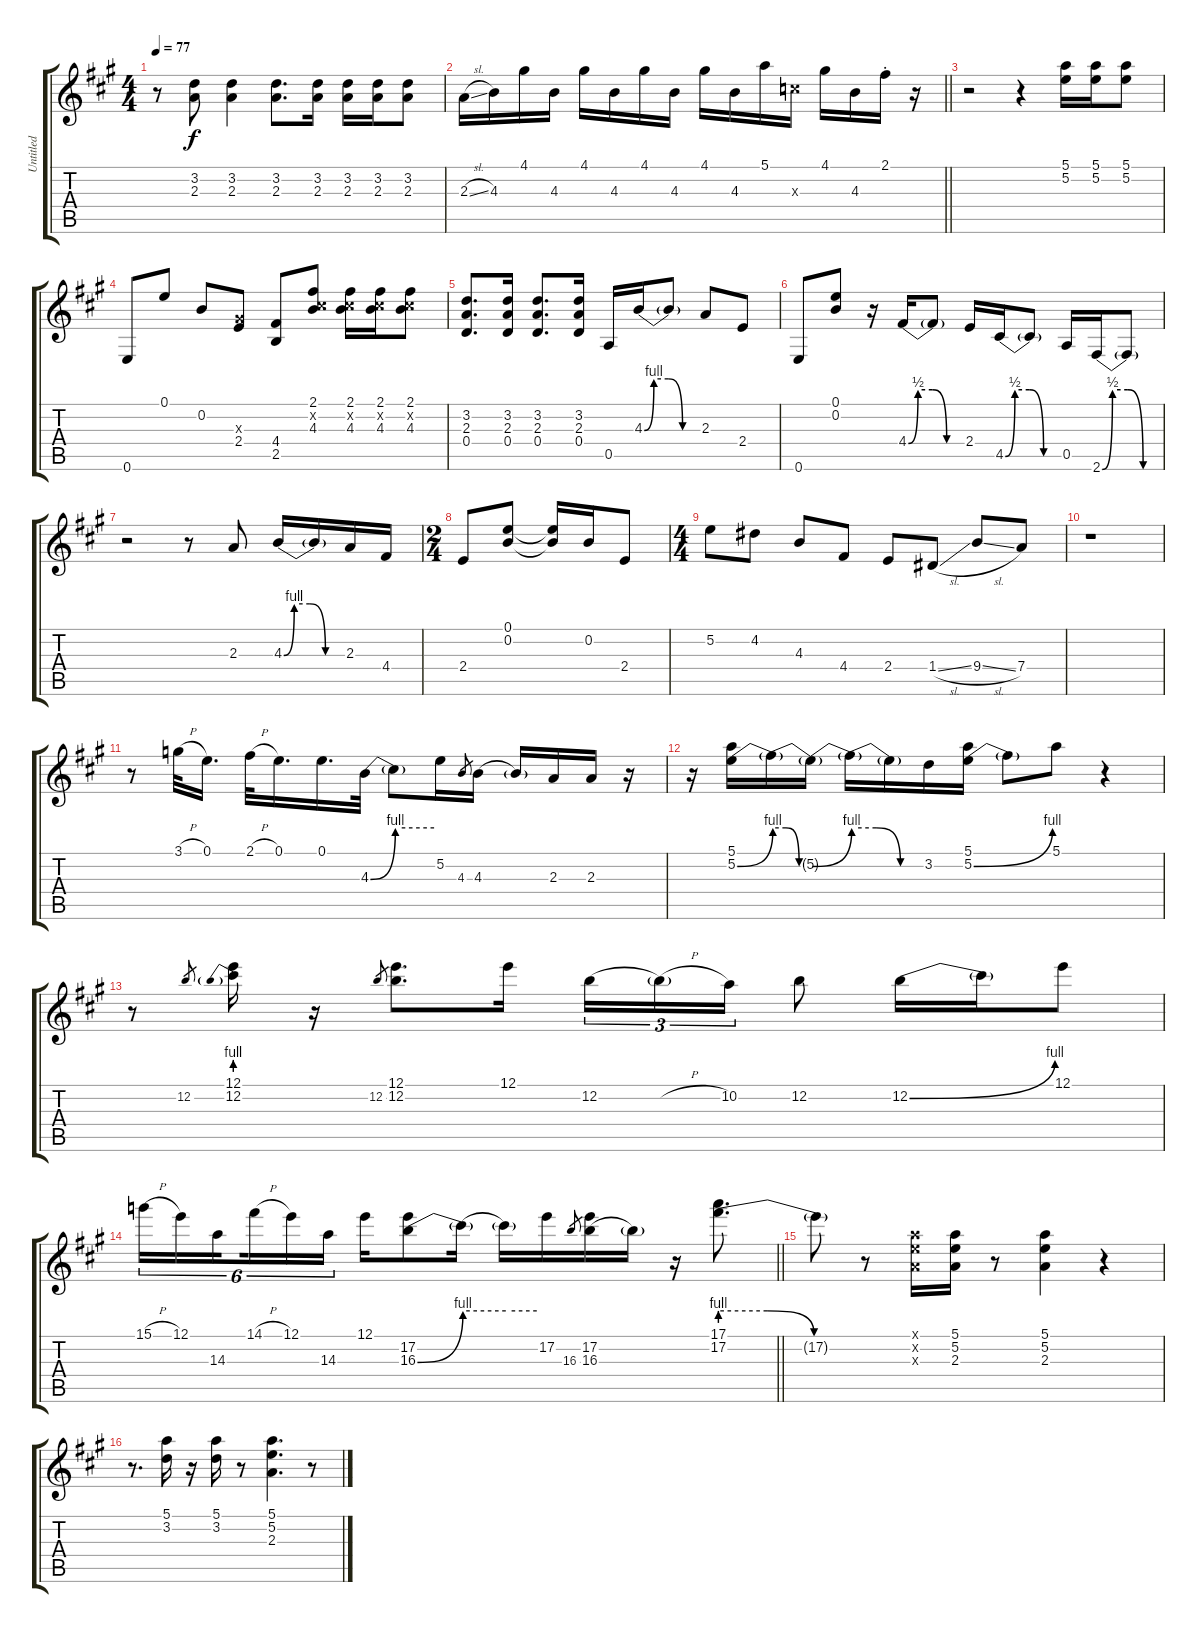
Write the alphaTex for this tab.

\track ("Untitled" "Untitled") {instrument distortionguitar}
\staff {score tabs}
\tuning (E4 B3 G3 D3 A2 E2) {hide}
\ts (4 4)
\tempo 77
\clef g2
\ks a
r.8{dy f} (3.2 2.3).8 (3.2 2.3).4 (3.2 2.3).8{d} (3.2 2.3).16 (3.2 2.3).16 (3.2 2.3).16 (3.2 2.3).8 |
\barLineRight lightlight
2.3{sl}.16 4.3.16 4.1.16 4.3.16 4.1.16 4.3.16 4.1.16 4.3.16 4.1.16 4.3.16 5.1.16 5.3{x}.16 4.1.16 4.3.16 2.1{st}.16 r.16 |
r.2 r.4 (5.1 5.2).16 (5.1 5.2).16 (5.1 5.2).8 |
0.6.8 0.1.8 0.2.8 (1.3{x} 2.4).8 (4.4 2.5).8 (2.1 2.2{x} 4.3).8 (2.1 2.2{x} 4.3).16 (2.1 2.2{x} 4.3).16 (2.1 2.2{x} 4.3).8 |
(3.2 2.3 0.4).8{d} (3.2 2.3 0.4).16 (3.2 2.3 0.4).8{d} (3.2 2.3 0.4).16 0.5.16 4.3{be (custom 0 0 10 4 25 4 40 0 60 0)}.16 4.3{t}.8 2.3.8 2.4.8 |
0.6.8 (0.1 0.2).8 r.16 4.4{be (custom 0 0 10 2 25 2 40 0 60 0)}.16 4.4{t}.8 2.4.16 4.5{be (custom 0 0 10 2 25 2 40 0 60 0)}.16 4.5{t}.8 0.5.16 2.6{be (custom 0 0 10 2 25 2 40 0 60 0)}.16 2.6{t}.8 |
r.2 r.8 2.3.8 4.3{be (custom 0 0 10 4 25 4 40 0 60 0)}.16 4.3{t}.16 2.3.16 4.4.16 |
\ts (2 4)
2.4.8 (0.1 0.2).8 (0.1{t} 0.2{t}).16 0.2.16 2.4.8 |
\ts (4 4)
5.2.8 4.2.8 4.3.8 4.4.8 2.4.8 1.4{sl}.8 9.4{sl}.8 7.4.8 |
r.1 |
r.8 3.1{h}.32 0.1.16{d} 2.1{h}.32 0.1.16{d} 0.1.16{d} 4.3{be (bend 0 0 60 4)}.32 4.3{be (hold 0 4 60 4) t}.8 5.2.16 4.3.8{gr} 4.3{be (hold 40 0 60 0)}.16 4.3{t}.16 2.3.16 2.3.16 r.16 |
r.16 (5.1 5.2{be (bend 0 0 60 4)}).16 5.2{be (custom 0 4 20 4 40 0 60 0) t}.16 5.2{be (bend 0 0 60 4) t}.16 5.2{be (custom 0 4 20 4 40 0 60 0) t}.16 5.2{t}.16 3.2.16 (5.1 5.2{be (bend 0 0 60 4)}).16 5.2{t}.8 5.1.8 r.4 |
r.8 12.2.8{gr} (12.1 12.2{be (prebend 0 4 60 4)}).16 r.16 12.2.8{gr} (12.1 12.2).8{d} 12.1.16 12.2{be (hold 40 0 60 0)}.16{tu (3 2)} 12.2{h t}.16{tu (3 2)} 10.2.16{tu (3 2)} 12.2.8 12.2{be (bend 0 0 60 4)}.16 12.2{t}.16 12.1.8 |
\barLineRight lightlight
15.1{h}.16{tu (6 4)} 12.1.16{tu (6 4)} 14.3.16{tu (6 4) beam splitsecondary} 14.1{h}.16{tu (6 4)} 12.1.16{tu (6 4)} 14.3.16{tu (6 4)} 12.1.16 (17.2 16.3{be (bend 0 0 60 4)}).8 16.3{be (hold 0 4 60 4) t}.16 16.3{be (hold 0 4 60 4) t}.16 17.2.16 16.3.8{gr} (17.2 16.3{be (hold 40 0 60 0)}).16 16.3{t}.16 r.16 (17.1 17.2{be (custom 0 4 20 4 40 0 60 0)}).8{d} |
17.2{t}.8 r.8 (5.1{x} 5.2{x} 2.3{x}).16 (5.1 5.2 2.3).16 r.8 (5.1 5.2 2.3).4 r.4 |
r.8{d} (5.1 3.2).16 r.16 (5.1 3.2).16 r.8 (5.1 5.2 2.3).4{d} r.8
